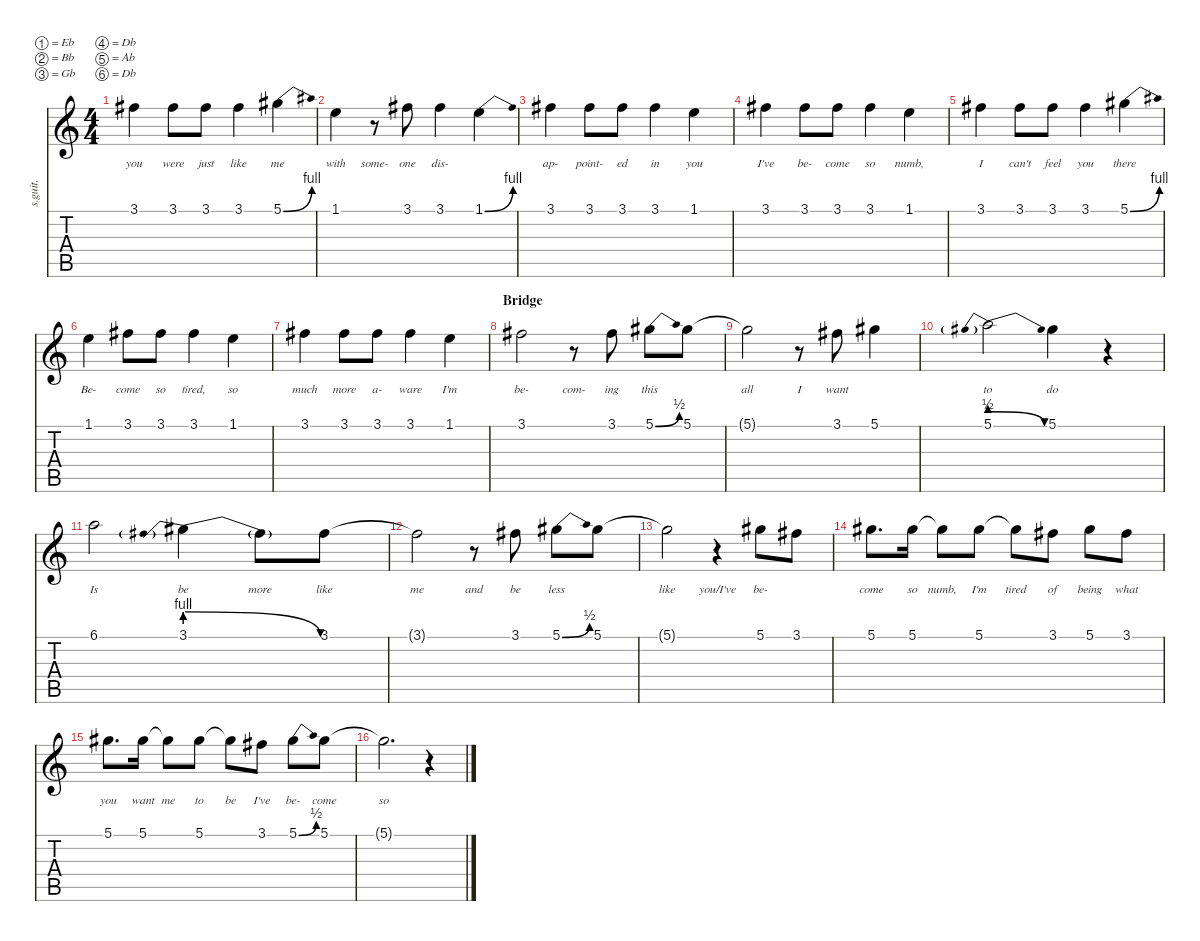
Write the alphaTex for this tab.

\defaultSystemsLayout 4
\hideDynamics
\bracketExtendMode nobrackets
\track ("Chester Bennington (Vocals)" "s.guit.") {instrument clarinet}
\staff {score tabs}
\tuning (Eb4 Bb3 Gb3 Db3 Ab2 Db2)
\displaytranspose 12
\ts (4 4)
\tempo (110 hide)
\clef g2
\ks c
3.1{acc #}.4{lyrics "you" dy f} 3.1{acc #}.8{lyrics "were"} 3.1{acc #}.8{lyrics "just"} 3.1{acc #}.4{lyrics "like"} 5.1{be (bend 0 0 60 4) acc #}.4{lyrics "me"} |
1.1.4{lyrics "with"} r.8{lyrics "some-"} 3.1{acc #}.8{lyrics "one"} 3.1{acc #}.4{lyrics "dis-"} 1.1{be (bend 0 0 60 4)}.4 |
3.1{acc #}.4{lyrics "ap-"} 3.1{acc #}.8{lyrics "point-"} 3.1{acc #}.8{lyrics "ed"} 3.1{acc #}.4{lyrics "in"} 1.1.4{lyrics "you"} |
3.1{acc #}.4{lyrics "I've"} 3.1{acc #}.8{lyrics "be-"} 3.1{acc #}.8{lyrics "come"} 3.1{acc #}.4{lyrics "so"} 1.1.4{lyrics "numb,"} |
3.1{acc #}.4{lyrics "I"} 3.1{acc #}.8{lyrics "can't"} 3.1{acc #}.8{lyrics "feel"} 3.1{acc #}.4{lyrics "you"} 5.1{be (bend 0 0 60 4) acc #}.4{lyrics "there"} |
1.1.4{lyrics "Be-"} 3.1{acc #}.8{lyrics "come"} 3.1{acc #}.8{lyrics "so"} 3.1{acc #}.4{lyrics "tired,"} 1.1.4{lyrics "so"} |
3.1{acc #}.4{lyrics "much"} 3.1{acc #}.8{lyrics "more"} 3.1{acc #}.8{lyrics "a-"} 3.1{acc #}.4{lyrics "ware"} 1.1.4{lyrics "I'm"} |
\section ("" "Bridge")
3.1{acc #}.2{lyrics "be-"} r.8{lyrics "com-"} 3.1{acc #}.8{lyrics "ing"} 5.1{be (bend 0 0 60 2) acc #}.8{lyrics "this"} 5.1{acc #}.8 |
5.1{t acc #}.2{lyrics "all"} r.8{lyrics "I"} 3.1{acc #}.8{lyrics "want"} 5.1{acc #}.4 |
5.1{be (prebendrelease 0 2 30 0)}.2{lyrics "to"} 5.1{acc #}.4{lyrics "do"} r.4 |
6.1.2{lyrics "Is"} 3.1{be (prebendrelease 0 4 30 0)}.4{lyrics "be"} 3.1{t acc #}.8{lyrics "more"} 3.1{acc #}.8{lyrics "like"} |
3.1{t acc #}.2{lyrics "me"} r.8{lyrics "and"} 3.1{acc #}.8{lyrics "be"} 5.1{be (bend 0 0 60 2) acc #}.8{lyrics "less"} 5.1{acc #}.8 |
5.1{t acc #}.2{lyrics "like"} r.4{lyrics "you/I've"} 5.1{acc #}.8{lyrics "be-"} 3.1{acc #}.8 |
5.1{acc #}.8{d lyrics "come"} 5.1{acc #}.16{lyrics "so"} 5.1{t acc #}.8{lyrics "numb,"} 5.1{acc #}.8{lyrics "I'm"} 5.1{t acc #}.8{lyrics "tired"} 3.1{acc #}.8{lyrics "of"} 5.1{acc #}.8{lyrics "being"} 3.1{acc #}.8{lyrics "what"} |
5.1{acc #}.8{d lyrics "you"} 5.1{acc #}.16{lyrics "want"} 5.1{t acc #}.8{lyrics "me"} 5.1{acc #}.8{lyrics "to"} 5.1{t acc #}.8{lyrics "be"} 3.1{acc #}.8{lyrics "I've"} 5.1{be (bend 0 0 60 2) acc #}.8{lyrics "be-"} 5.1{acc #}.8{lyrics "come"} |
5.1{t acc #}.2{d lyrics "so"} r.4
